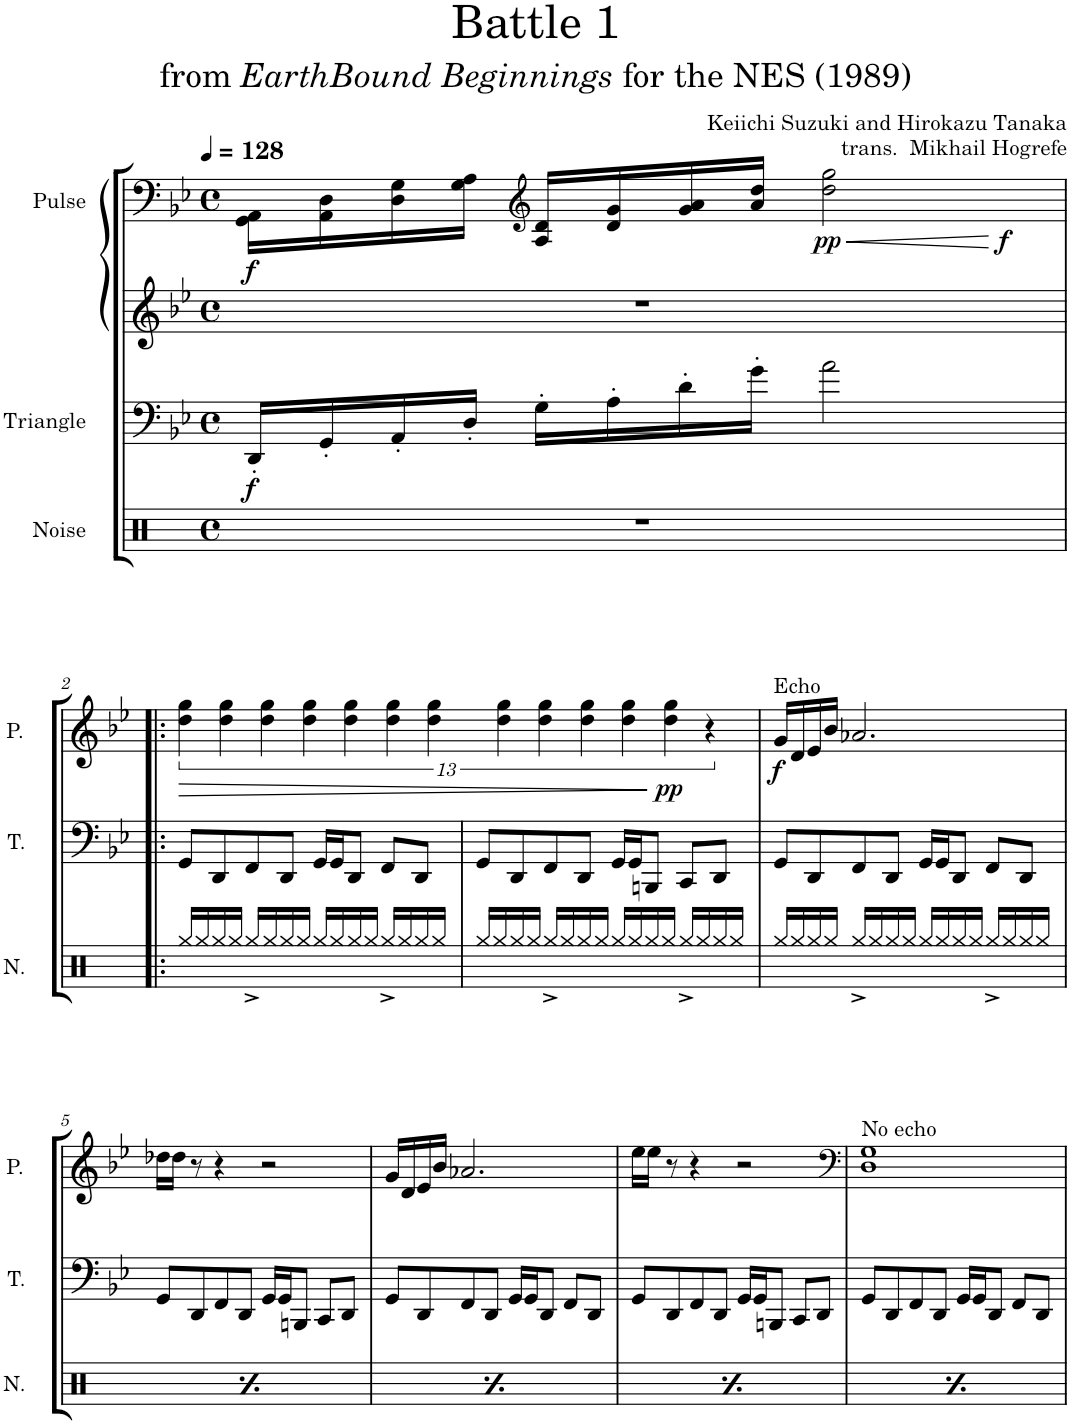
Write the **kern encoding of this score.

**kern	**kern	**dynam	**kern	**kern	**dynam	**kern	**dynam
*part5	*part4	*part4	*part3	*part2	*part2	*part1	*part1
*staff5	*staff4	*staff4	*staff3	*staff2	*staff2	*staff1	*staff1
*I"Noise	*I"Triangle	*	*I"Square Synthesizer	*I"Square Synthesizer	*	*I"Pulse	*
*I'N.	*I'T.	*	*	*	*	*I'P.	*
*	*	*	*	*stria5	*	*	*
*clefX	*clefF4	*	*clefG2	*clefG2	*	*clefF4	*
*k[]	*k[b-e-]	*	*k[b-e-]	*k[b-e-]	*	*k[b-e-]	*
*M4/4	*M4/4	*	*M4/4	*M4/4	*	*M4/4	*
*met(c)	*met(c)	*	*met(c)	*met(c)	*	*met(c)	*
*MM128	*MM128	*	*MM128	*MM128	*	*MM128	*
=1	=1	=1	=1	=1	=1	=1	=1
!	!	!LO:DY:b	!	!	!	!	!LO:DY:b
*	*	*	*	*	*	*^	*
1r	16DD'/LL	f	1r	1r	.	16GG\ 16AA\LL	2..ryy	f
.	16GG'/	.	.	.	.	16AA\ 16D\	.	.
.	16AA'/	.	.	.	.	16D\ 16G\	.	.
.	16D'/JJ	.	.	.	.	16G\ 16A\JJ	.	.
*	*	*	*	*	*	*clefG2	*	*
.	16G'\LL	.	.	.	.	16A/ 16d/LL	.	.
.	16A'\	.	.	.	.	16d/ 16g/	.	.
.	16d'\	.	.	.	.	16g/ 16a/	.	.
.	16g'\JJ	.	.	.	.	16a/ 16dd/JJ	.	.
!	!	!	!	!	!	!	!	!LO:HP:b
!	!	!	!	!	!	!	!	!LO:DY:n=1:b
.	2a\	.	.	.	.	2dd\ 2gg\	.	< pp
!	!	!	!	!	!	!	!	!LO:DY:n=2:b
.	.	.	.	.	.	.	8ryy	f
.	.	.	.	.	.	.	.	[
*	*	*	*	*	*	*v	*v	*
!!LO:LB:g=z
=2!|:	=2!|:	=2!|:	=2!|:	=2!|:	=2!|:	=2!|:	=2!|:
*M8/4	*M8/4	*	*M8/4	*M8/4	*	*M8/4	*
*	*	*	*	*	*	*^	*
!	!	!	!	!	!	!	!	!LO:HP:b
*	*	*	*	*	*	*v	*v	*
16Rgg/LL	8GG/L	.	1r	0r	.	13%2dd\ 13%2gg\	>
16Rgg/	.	.	.	.	.	.	.
16Rgg/	8DD/	.	.	.	.	.	.
.	.	.	.	.	.	13%2dd\ 13%2gg\	.
16Rgg/JJ	.	.	.	.	.	.	.
16Rgg^/LL	8FF/	.	.	.	.	.	.
.	.	.	.	.	.	13%2dd\ 13%2gg\	.
16Rgg/	.	.	.	.	.	.	.
16Rgg/	8DD/J	.	.	.	.	.	.
16Rgg/JJ	.	.	.	.	.	.	.
.	.	.	.	.	.	13%2dd\ 13%2gg\	.
16Rgg/LL	16GG/LL	.	.	.	.	.	.
16Rgg/	16GG/J	.	.	.	.	.	.
.	.	.	.	.	.	13%2dd\ 13%2gg\	.
16Rgg/	8DD/J	.	.	.	.	.	.
16Rgg/JJ	.	.	.	.	.	.	.
16Rgg^/LL	8FF/L	.	.	.	.	.	.
.	.	.	.	.	.	13%2dd\ 13%2gg\	.
16Rgg/	.	.	.	.	.	.	.
16Rgg/	8DD/J	.	.	.	.	.	.
.	.	.	.	.	.	13%2dd\ 13%2gg\	.
16Rgg/JJ	.	.	.	.	.	.	.
16Rgg/LL	8GG/L	.	1r	.	.	.	.
16Rgg/	.	.	.	.	.	.	.
.	.	.	.	.	.	13%2dd\ 13%2gg\	.
16Rgg/	8DD/	.	.	.	.	.	.
16Rgg/JJ	.	.	.	.	.	.	.
.	.	.	.	.	.	13%2dd\ 13%2gg\	.
16Rgg^/LL	8FF/	.	.	.	.	.	.
16Rgg/	.	.	.	.	.	.	.
16Rgg/	8DD/J	.	.	.	.	.	.
.	.	.	.	.	.	13%2dd\ 13%2gg\	.
16Rgg/JJ	.	.	.	.	.	.	.
16Rgg/LL	16GG/LL	.	.	.	.	.	.
.	.	.	.	.	.	13%2dd\ 13%2gg\	.
16Rgg/	16GG/J	.	.	.	.	.	.
16Rgg/	8BBBn/J	.	.	.	.	.	.
16Rgg/JJ	.	.	.	.	.	.	.
!	!	!	!	!	!	!	!LO:DY:n=1:b
.	.	.	.	.	.	13%2dd\ 13%2gg\	] pp
16Rgg^/LL	8CC/L	.	.	.	.	.	.
16Rgg/	.	.	.	.	.	.	.
.	.	.	.	.	.	13%2r	.
16Rgg/	8DD/J	.	.	.	.	.	.
16Rgg/JJ	.	.	.	.	.	.	.
=4	=4	=4	=4	=4	=4	=4	=4
*M4/4	*M4/4	*	*M4/4	*M4/4	*	*M4/4	*
*met(c)	*met(c)	*	*met(c)	*met(c)	*	*met(c)	*
!	!	!	!	!	!	!LO:TX:a:t=Echo	!
!	!	!	!	!	!	!	!LO:DY:b
16Rgg/LL	8GG/L	.	1r	8r	.	16g/LL	f
16Rgg/	.	.	.	.	.	16d/	.
16Rgg/	8DD/	.	.	32r	.	16e-/	.
!	!	!	!	!LO:TX:a:t=Echo	!	!	!
!	!	!	!	!	!LO:DY:b	!	!
.	.	.	.	16g/LL	mp	.	.
16Rgg/JJ	.	.	.	.	.	16b-/JJ	.
.	.	.	.	16d/JJ	.	.	.
16Rgg^/LL	8FF/	.	.	.	.	2.a-X/	.
.	.	.	.	16e-/LL	.	.	.
16Rgg/	.	.	.	.	.	.	.
.	.	.	.	16b-/	.	.	.
16Rgg/	8DD/J	.	.	.	.	.	.
.	.	.	.	[16.a-X/JJ	.	.	.
16Rgg/JJ	.	.	.	.	.	.	.
16Rgg/LL	16GG/LL	.	.	2a-_	.	.	.
16Rgg/	16GG/J	.	.	.	.	.	.
16Rgg/	8DD/J	.	.	.	.	.	.
16Rgg/JJ	.	.	.	.	.	.	.
16Rgg^/LL	8FF/L	.	.	.	.	.	.
16Rgg/	.	.	.	.	.	.	.
16Rgg/	8DD/J	.	.	.	.	.	.
16Rgg/JJ	.	.	.	.	.	.	.
!!LO:LB:g=z
=5	=5	=5	=5	=5	=5	=5	=5
16Rgg/LL	8GG/L	.	1r	8a-\L_	.	16dd-X\LL	.
16Rgg/	.	.	.	.	.	16dd-\JJ	.
16Rgg/	8DD/	.	.	32a-\KL]	.	8r	.
.	.	.	.	16dd-X\	.	.	.
16Rgg/JJ	.	.	.	.	.	.	.
.	.	.	.	16dd-\JJ	.	.	.
16Rgg^/LL	8FF/	.	.	.	.	4r	.
.	.	.	.	8r	.	.	.
16Rgg/	.	.	.	.	.	.	.
16Rgg/	8DD/J	.	.	.	.	.	.
.	.	.	.	4r	.	.	.
16Rgg/JJ	.	.	.	.	.	.	.
16Rgg/LL	16GG/LL	.	.	.	.	2r	.
16Rgg/	16GG/J	.	.	.	.	.	.
16Rgg/	8BBBn/J	.	.	.	.	.	.
!	!	!	!	!LO:N:vis=16	!	!	!
.	.	.	.	16.r	.	.	.
16Rgg/JJ	.	.	.	.	.	.	.
16Rgg^/LL	8CC/L	.	.	4r	.	.	.
16Rgg/	.	.	.	.	.	.	.
16Rgg/	8DD/J	.	.	.	.	.	.
16Rgg/JJ	.	.	.	.	.	.	.
=6	=6	=6	=6	=6	=6	=6	=6
16Rgg/LL	8GG/L	.	1r	8r	.	16g/LL	.
16Rgg/	.	.	.	.	.	16d/	.
16Rgg/	8DD/	.	.	32r	.	16e-/	.
.	.	.	.	16g/LL	.	.	.
16Rgg/JJ	.	.	.	.	.	16b-/JJ	.
.	.	.	.	16d/JJ	.	.	.
16Rgg^/LL	8FF/	.	.	.	.	2.a-X/	.
.	.	.	.	16e-/LL	.	.	.
16Rgg/	.	.	.	.	.	.	.
.	.	.	.	16b-/	.	.	.
16Rgg/	8DD/J	.	.	.	.	.	.
.	.	.	.	[16.a-X/JJ	.	.	.
16Rgg/JJ	.	.	.	.	.	.	.
16Rgg/LL	16GG/LL	.	.	2a-_	.	.	.
16Rgg/	16GG/J	.	.	.	.	.	.
16Rgg/	8DD/J	.	.	.	.	.	.
16Rgg/JJ	.	.	.	.	.	.	.
16Rgg^/LL	8FF/L	.	.	.	.	.	.
16Rgg/	.	.	.	.	.	.	.
16Rgg/	8DD/J	.	.	.	.	.	.
16Rgg/JJ	.	.	.	.	.	.	.
=7	=7	=7	=7	=7	=7	=7	=7
16Rgg/LL	8GG/L	.	1r	8a-\L_	.	16ee-\LL	.
16Rgg/	.	.	.	.	.	16ee-\JJ	.
16Rgg/	8DD/	.	.	32a-\KL]	.	8r	.
.	.	.	.	16ee-\	.	.	.
16Rgg/JJ	.	.	.	.	.	.	.
.	.	.	.	16ee-\JJ	.	.	.
16Rgg^/LL	8FF/	.	.	.	.	4r	.
.	.	.	.	32r	.	.	.
16Rgg/	.	.	.	16r	.	.	.
16Rgg/	8DD/J	.	.	8r	.	.	.
16Rgg/JJ	.	.	.	.	.	.	.
16Rgg/LL	16GG/LL	.	.	2r	.	2r	.
16Rgg/	16GG/J	.	.	.	.	.	.
16Rgg/	8BBBn/J	.	.	.	.	.	.
16Rgg/JJ	.	.	.	.	.	.	.
16Rgg^/LL	8CC/L	.	.	.	.	.	.
16Rgg/	.	.	.	.	.	.	.
16Rgg/	8DD/J	.	.	.	.	.	.
16Rgg/JJ	.	.	.	.	.	.	.
=8	=8	=8	=8	=8	=8	=8	=8
*	*	*	*	*	*	*clefF4	*
!	!	!	!	!	!	!LO:TX:a:t=No echo	!
16Rgg/LL	8GG/L	.	1r	1r	.	1D 1G	.
16Rgg/	.	.	.	.	.	.	.
16Rgg/	8DD/	.	.	.	.	.	.
16Rgg/JJ	.	.	.	.	.	.	.
16Rgg^/LL	8FF/	.	.	.	.	.	.
16Rgg/	.	.	.	.	.	.	.
16Rgg/	8DD/J	.	.	.	.	.	.
16Rgg/JJ	.	.	.	.	.	.	.
16Rgg/LL	16GG/LL	.	.	.	.	.	.
16Rgg/	16GG/J	.	.	.	.	.	.
16Rgg/	8DD/J	.	.	.	.	.	.
16Rgg/JJ	.	.	.	.	.	.	.
16Rgg^/LL	8FF/L	.	.	.	.	.	.
16Rgg/	.	.	.	.	.	.	.
16Rgg/	8DD/J	.	.	.	.	.	.
16Rgg/JJ	.	.	.	.	.	.	.
=	=	=	=	=	=	=	=
*-	*-	*-	*-	*-	*-	*-	*-
